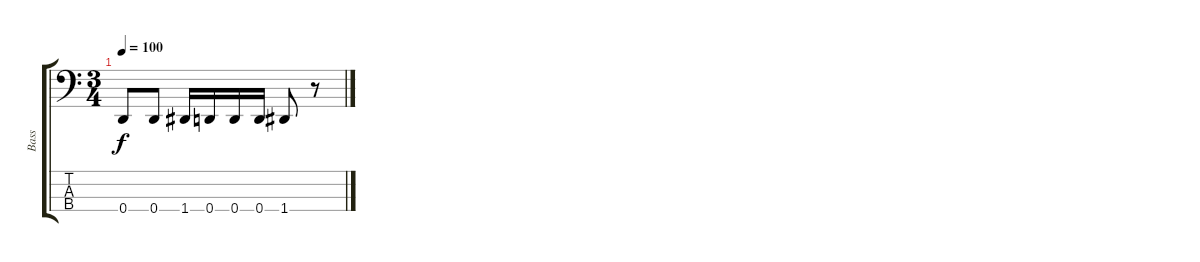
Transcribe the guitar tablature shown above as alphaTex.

\track ("Bass" "Bass") {instrument electricbasspick}
\staff {score tabs}
\tuning (G2 D2 A1 D1) {hide}
\ts (3 4)
\tempo 100
\clef f4
\ks c
0.4.8{dy f} 0.4.8 1.4.16 0.4.16 0.4.16 0.4.16 1.4.8 r.8
